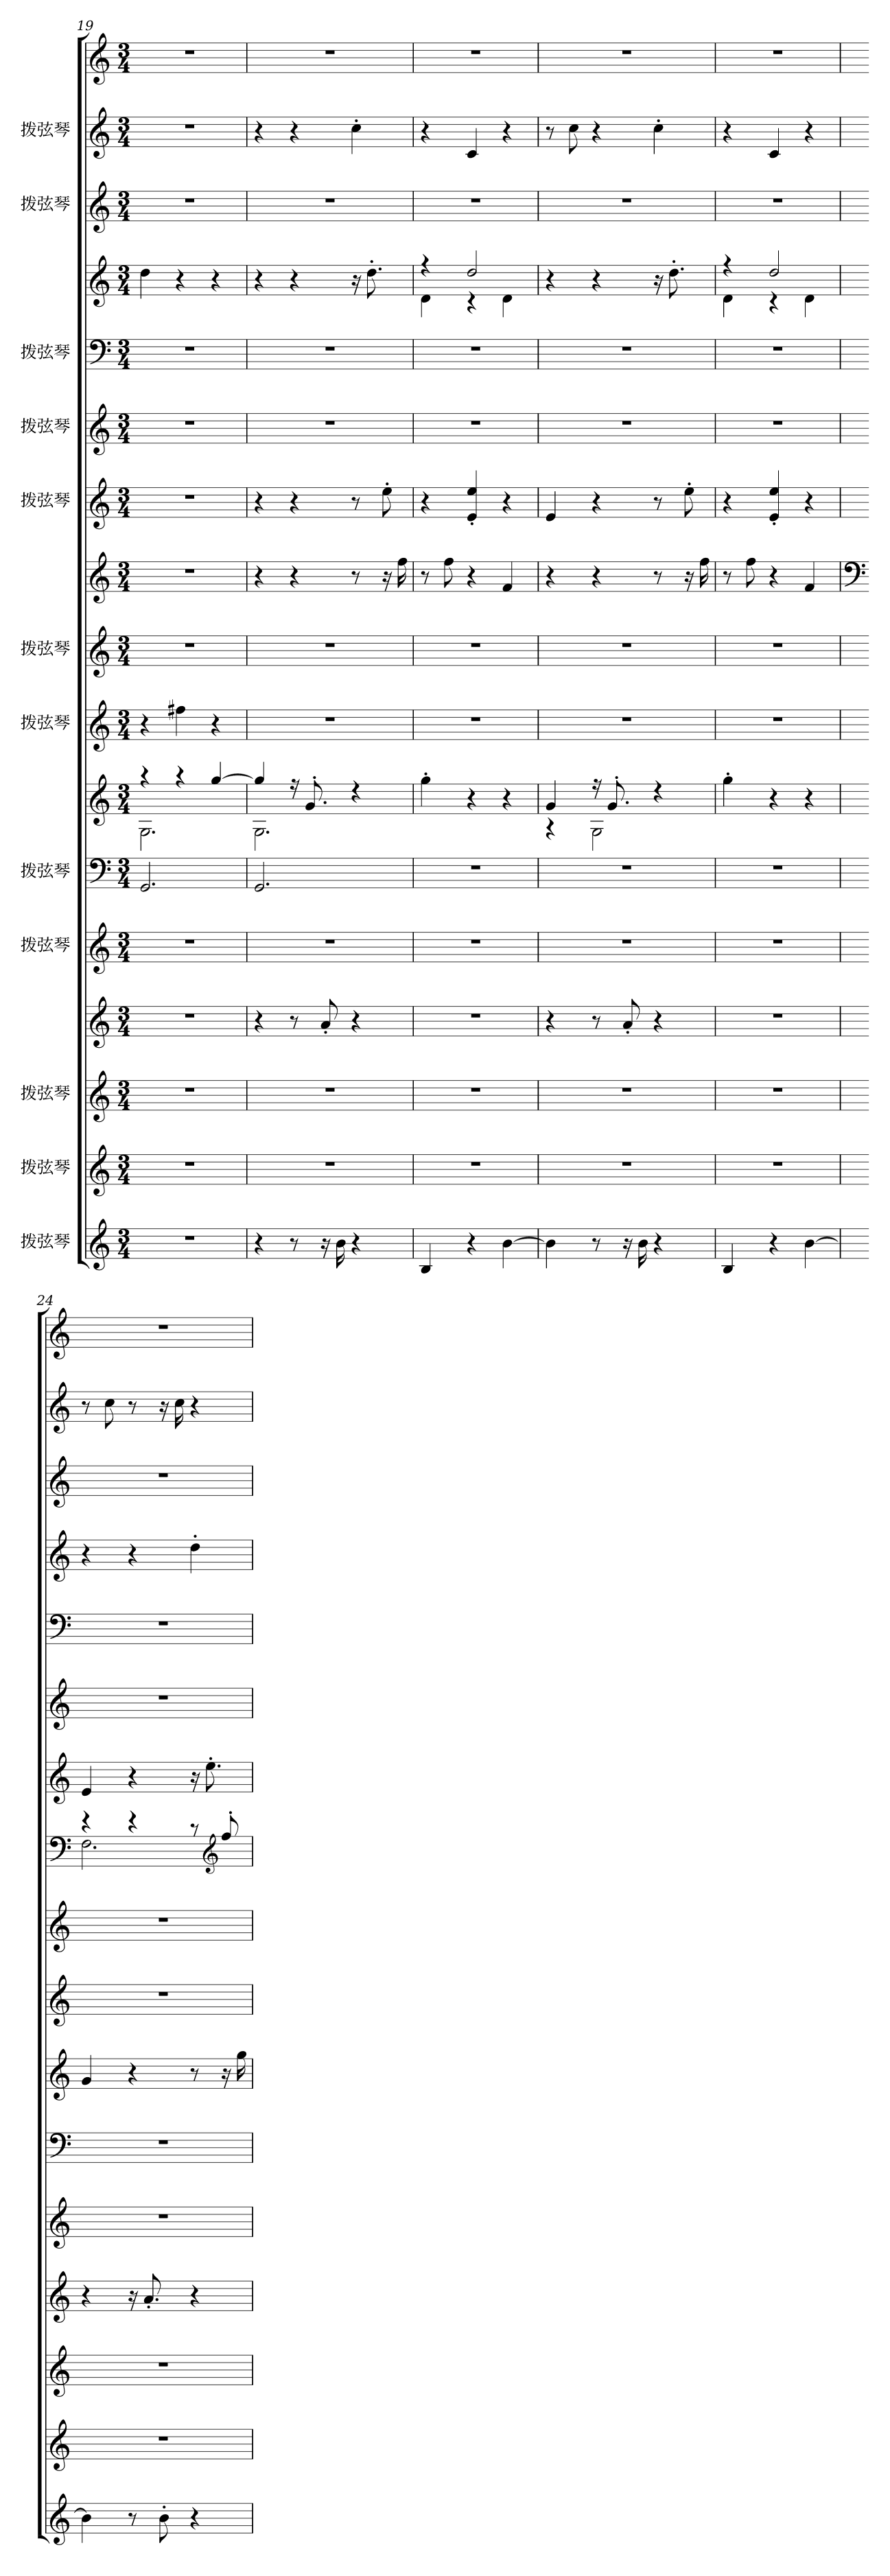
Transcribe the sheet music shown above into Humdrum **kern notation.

**kern	**kern	**kern	**kern	**kern	**kern	**kern	**kern	**kern	**kern	**kern	**kern	**kern	**kern	**kern	**kern	**kern
*part12	*part11	*part10	*part10	*part9	*part8	*part8	*part7	*part6	*part6	*part5	*part4	*part3	*part3	*part2	*part1	*part1
*staff17	*staff16	*staff15	*staff14	*staff13	*staff12	*staff11	*staff10	*staff9	*staff8	*staff7	*staff6	*staff5	*staff4	*staff3	*staff2	*staff1
*I"拨弦琴	*I"拨弦琴	*I"拨弦琴	*	*I"拨弦琴	*I"拨弦琴	*	*I"拨弦琴	*I"拨弦琴	*	*I"拨弦琴	*I"拨弦琴	*I"拨弦琴	*	*I"拨弦琴	*I"拨弦琴	*
!!LO:PB:g=z
*clefG2	*clefG2	*clefG2	*clefG2	*clefG2	*clefF4	*clefG2	*clefG2	*clefG2	*clefG2	*clefG2	*clefG2	*clefF4	*clefG2	*clefG2	*clefG2	*clefG2
*k[]	*k[]	*k[]	*k[]	*k[]	*k[]	*k[]	*k[]	*k[]	*k[]	*k[]	*k[]	*k[]	*k[]	*k[]	*k[]	*k[]
*M3/4	*M3/4	*M3/4	*M3/4	*M3/4	*M3/4	*M3/4	*M3/4	*M3/4	*M3/4	*M3/4	*M3/4	*M3/4	*M3/4	*M3/4	*M3/4	*M3/4
=19	=19	=19	=19	=19	=19	=19	=19	=19	=19	=19	=19	=19	=19	=19	=19	=19
*	*	*	*	*	*	*^	*	*	*	*	*	*	*	*	*	*
2.r	2.r	2.r	2.r	2.r	2.GG/	4r	2.G\	4r	2.r	2.r	2.r	2.r	2.r	4dd\	2.r	2.r	2.r
.	.	.	.	.	.	4r	.	4ff#X\	.	.	.	.	.	4r	.	.	.
.	.	.	.	.	.	[4gg/	.	4r	.	.	.	.	.	4r	.	.	.
=20	=20	=20	=20	=20	=20	=20	=20	=20	=20	=20	=20	=20	=20	=20	=20	=20	=20
4r	2.r	2.r	4r	2.r	2.GG/	4gg/]	2.G\	2.r	2.r	4r	4r	2.r	2.r	4r	2.r	4r	2.r
8r	.	.	8r	.	.	16r	.	.	.	4r	4r	.	.	4r	.	4r	.
.	.	.	.	.	.	8.g'/	.	.	.	.	.	.	.	.	.	.	.
16r	.	.	8a'/	.	.	.	.	.	.	.	.	.	.	.	.	.	.
16b\	.	.	.	.	.	.	.	.	.	.	.	.	.	.	.	.	.
4r	.	.	4r	.	.	4r	.	.	.	8r	8r	.	.	16r	.	4cc'\	.
.	.	.	.	.	.	.	.	.	.	.	.	.	.	8.dd'\	.	.	.
.	.	.	.	.	.	.	.	.	.	16r	8ee'\	.	.	.	.	.	.
.	.	.	.	.	.	.	.	.	.	16ff\	.	.	.	.	.	.	.
*	*	*	*	*	*	*v	*v	*	*	*	*	*	*	*	*	*	*
=21	=21	=21	=21	=21	=21	=21	=21	=21	=21	=21	=21	=21	=21	=21	=21	=21
*	*	*	*	*	*	*	*	*	*	*	*	*	*^	*	*	*
4B/	2.r	2.r	2.r	2.r	2.r	4gg'\	2.r	2.r	8r	4r	2.r	2.r	4r	4d\	2.r	4r	2.r
.	.	.	.	.	.	.	.	.	8ff\	.	.	.	.	.	.	.	.
4r	.	.	.	.	.	4r	.	.	4r	4e/' 4ee/'	.	.	2dd/	4r	.	4c/	.
[4b\	.	.	.	.	.	4r	.	.	4f/	4r	.	.	.	4d\	.	4r	.
*	*	*	*	*	*	*	*	*	*	*	*	*	*v	*v	*	*	*
=22	=22	=22	=22	=22	=22	=22	=22	=22	=22	=22	=22	=22	=22	=22	=22	=22
*	*	*	*	*	*	*^	*	*	*	*	*	*	*	*	*	*
4b\]	2.r	2.r	4r	2.r	2.r	4g/	4r	2.r	2.r	4r	4e/	2.r	2.r	4r	2.r	8r	2.r
.	.	.	.	.	.	.	.	.	.	.	.	.	.	.	.	8cc\	.
8r	.	.	8r	.	.	16r	2G\	.	.	4r	4r	.	.	4r	.	4r	.
.	.	.	.	.	.	8.g'/	.	.	.	.	.	.	.	.	.	.	.
16r	.	.	8a'/	.	.	.	.	.	.	.	.	.	.	.	.	.	.
16b\	.	.	.	.	.	.	.	.	.	.	.	.	.	.	.	.	.
4r	.	.	4r	.	.	4r	.	.	.	8r	8r	.	.	16r	.	4cc'\	.
.	.	.	.	.	.	.	.	.	.	.	.	.	.	8.dd'\	.	.	.
.	.	.	.	.	.	.	.	.	.	16r	8ee'\	.	.	.	.	.	.
.	.	.	.	.	.	.	.	.	.	16ff\	.	.	.	.	.	.	.
*	*	*	*	*	*	*v	*v	*	*	*	*	*	*	*	*	*	*
=23	=23	=23	=23	=23	=23	=23	=23	=23	=23	=23	=23	=23	=23	=23	=23	=23
*	*	*	*	*	*	*	*	*	*	*	*	*	*^	*	*	*
4B/	2.r	2.r	2.r	2.r	2.r	4gg'\	2.r	2.r	8r	4r	2.r	2.r	4r	4d\	2.r	4r	2.r
.	.	.	.	.	.	.	.	.	8ff\	.	.	.	.	.	.	.	.
4r	.	.	.	.	.	4r	.	.	4r	4e/' 4ee/'	.	.	2dd/	4r	.	4c/	.
[4b\	.	.	.	.	.	4r	.	.	4f/	4r	.	.	.	4d\	.	4r	.
*	*	*	*	*	*	*	*	*	*	*	*	*	*v	*v	*	*	*
=24	=24	=24	=24	=24	=24	=24	=24	=24	=24	=24	=24	=24	=24	=24	=24	=24
*	*	*	*	*	*	*	*	*	*clefF4	*	*	*	*	*	*	*
*	*	*	*	*	*	*	*	*	*^	*	*	*	*	*	*	*
4b\]	2.r	2.r	4r	2.r	2.r	4g/	2.r	2.r	4r	2.F\	4e/	2.r	2.r	4r	2.r	8r	2.r
.	.	.	.	.	.	.	.	.	.	.	.	.	.	.	.	8cc\	.
8r	.	.	16r	.	.	4r	.	.	4r	.	4r	.	.	4r	.	8r	.
.	.	.	8.a'/	.	.	.	.	.	.	.	.	.	.	.	.	.	.
8b'\	.	.	.	.	.	.	.	.	.	.	.	.	.	.	.	16r	.
.	.	.	.	.	.	.	.	.	.	.	.	.	.	.	.	16cc\	.
4r	.	.	4r	.	.	8r	.	.	8r	.	16r	.	.	4dd'\	.	4r	.
.	.	.	.	.	.	.	.	.	.	.	8.ee'\	.	.	.	.	.	.
*	*	*	*	*	*	*	*	*	*clefG2	*	*	*	*	*	*	*	*
.	.	.	.	.	.	16r	.	.	8ff'/	.	.	.	.	.	.	.	.
.	.	.	.	.	.	16gg\	.	.	.	.	.	.	.	.	.	.	.
*	*	*	*	*	*	*	*	*	*v	*v	*	*	*	*	*	*	*
=	=	=	=	=	=	=	=	=	=	=	=	=	=	=	=	=
*-	*-	*-	*-	*-	*-	*-	*-	*-	*-	*-	*-	*-	*-	*-	*-	*-
